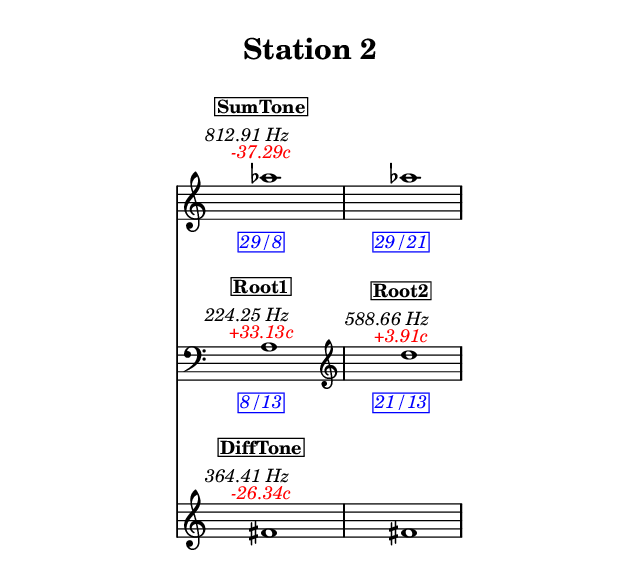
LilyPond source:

\version "2.20.0"
\language "english"

#(set-default-paper-size "a6" 'portrait)
#(set-global-staff-size 16)

\header {
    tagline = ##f
    title = \markup {
        \pad-around
            #3
            "Station 2"
        }
}

\layout {
    indent = #25
}

\paper {
    systems-per-page = 1
}

\score {
    \new Score
    <<
        \new Staff
        \with
        {
            \remove Time_signature_engraver
        }
        {
            \clef "treble"
            af''1
            - \tweak color #red
            ^ \markup {
                \halign
                    #0
                    \italic
                        {
                            -37.29c
                        }
                }
            ^ \markup {
                \halign
                    #1
                    \italic
                        {
                            812.91
                            Hz
                        }
                }
            ^ \markup {
                \pad-around
                    #1
                    \box
                        \vcenter
                            \halign
                                #0
                                \bold
                                    {
                                        SumTone
                                    }
                }
            - \tweak color #blue
            _ \markup {
                \pad-around
                    #1
                    \box
                        \halign
                            #0
                            \italic
                                {
                                    29/8
                                }
                }
            \override Score.NonMusicalPaperColumn.padding = #5
            \clef "treble"
            af''1
            - \tweak color #blue
            _ \markup {
                \pad-around
                    #1
                    \box
                        \halign
                            #0
                            \italic
                                {
                                    29/21
                                }
                }
        }
        \new Staff
        \with
        {
            \remove Time_signature_engraver
        }
        {
            \clef "bass"
            a1
            - \tweak color #red
            ^ \markup {
                \halign
                    #0
                    \italic
                        {
                            +33.13c
                        }
                }
            ^ \markup {
                \halign
                    #1
                    \italic
                        {
                            224.25
                            Hz
                        }
                }
            ^ \markup {
                \pad-around
                    #1
                    \box
                        \vcenter
                            \halign
                                #0
                                \bold
                                    {
                                        Root1
                                    }
                }
            - \tweak color #blue
            _ \markup {
                \pad-around
                    #1
                    \box
                        \halign
                            #0
                            \italic
                                {
                                    8/13
                                }
                }
            \clef "treble"
            d''1
            - \tweak color #red
            ^ \markup {
                \halign
                    #0
                    \italic
                        {
                            +3.91c
                        }
                }
            ^ \markup {
                \halign
                    #1
                    \italic
                        {
                            588.66
                            Hz
                        }
                }
            ^ \markup {
                \pad-around
                    #1
                    \box
                        \vcenter
                            \halign
                                #0
                                \bold
                                    {
                                        Root2
                                    }
                }
            - \tweak color #blue
            _ \markup {
                \pad-around
                    #1
                    \box
                        \halign
                            #0
                            \italic
                                {
                                    21/13
                                }
                }
        }
        \new Staff
        \with
        {
            \remove Time_signature_engraver
        }
        {
            \clef "treble"
            fs'1
            - \tweak color #red
            ^ \markup {
                \halign
                    #0
                    \italic
                        {
                            -26.34c
                        }
                }
            ^ \markup {
                \halign
                    #1
                    \italic
                        {
                            364.41
                            Hz
                        }
                }
            ^ \markup {
                \pad-around
                    #1
                    \box
                        \vcenter
                            \halign
                                #0
                                \bold
                                    {
                                        DiffTone
                                    }
                }
            \clef "treble"
            fs'1
        }
    >>
}